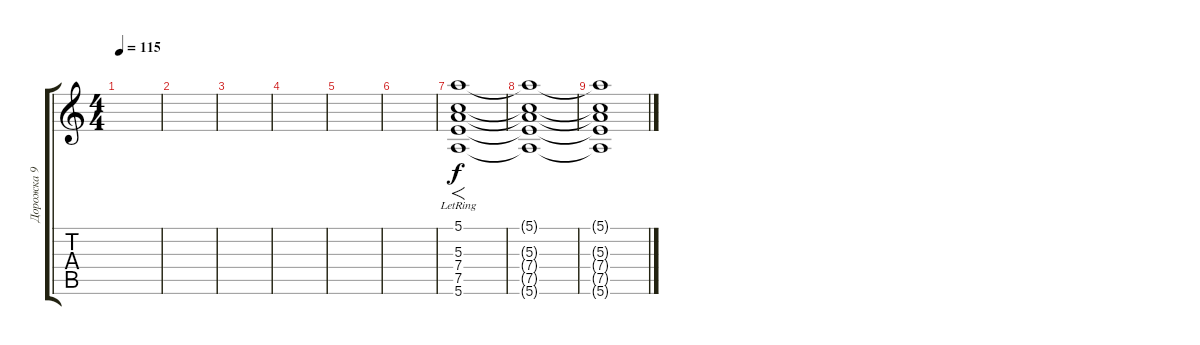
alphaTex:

\track ("Дорожка 9" "Дорожка 9") {instrument distortionguitar}
\staff {score tabs}
\tuning (E4 B3 G3 D3 A2 E2) {hide}
\ts (4 4)
\tempo 115
\clef g2
\ks c
|
|
|
|
|
|
(5.1{lr} 5.3{lr} 7.4{lr} 7.5{lr} 5.6{lr}).1{f} |
(5.1{t} 5.3{t} 7.4{t} 7.5{t} 5.6{t}).1 |
(5.1{t} 5.3{t} 7.4{t} 7.5{t} 5.6{t}).1
